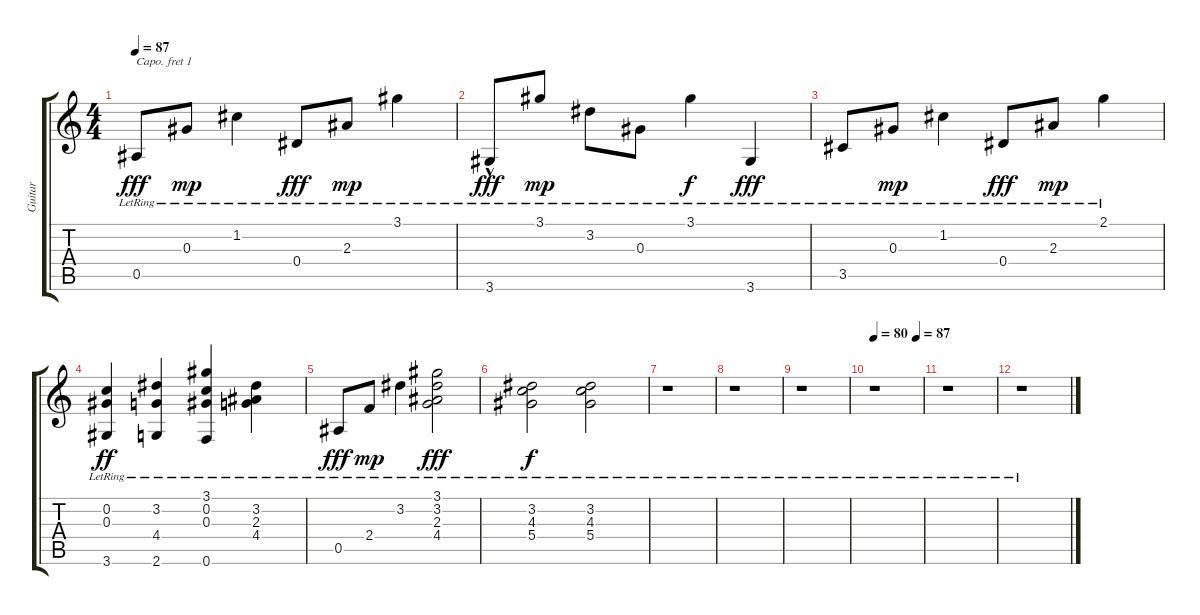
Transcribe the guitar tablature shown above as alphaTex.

\track ("Guitar" "Guitar") {instrument acousticguitarsteel}
\staff {score tabs}
\capo 1
\tuning (E4 B3 G3 D3 A2 E2) {hide}
\ts (4 4)
\tempo 87
\clef g2
\ks c
0.5{lr}.8{dy fff} 0.3{lr}.8{dy mp} 1.2{lr}.4 0.4{lr}.8{dy fff} 2.3{lr}.8{dy mp} 3.1{lr}.4 |
3.6{hac lr}.8{dy fff} 3.1{lr}.8{dy mp} 3.2{lr}.8 0.3{lr}.8 3.1{lr}.4{dy f} 3.6{lr}.4{dy fff} |
3.5{lr}.8 0.3{lr}.8{dy mp} 1.2{lr}.4 0.4{lr}.8{dy fff} 2.3{lr}.8{dy mp} 2.1{lr}.4 |
(0.2{lr} 0.3{lr} 3.6{lr}).4{dy ff} (3.2{lr} 4.4{lr} 2.6{lr}).4 (3.1{lr} 0.2{lr} 0.3{lr} 0.6{lr}).4 (3.2{lr} 2.3{lr} 4.4{lr}).4 |
0.5{lr}.8{dy fff} 2.4{lr}.8{dy mp} 3.2{lr}.4 (3.1{lr} 3.2{lr} 2.3{lr} 4.4{lr}).2{dy fff} |
(3.2{lr} 4.3{lr} 5.4{lr}).2{dy f} (3.2{lr} 4.3{lr} 5.4{lr}).2 |
r.1 |
r.1 |
r.1 |
\tempo 80
\tempo (87 0.875)
r.1 |
r.1 |
r.1
